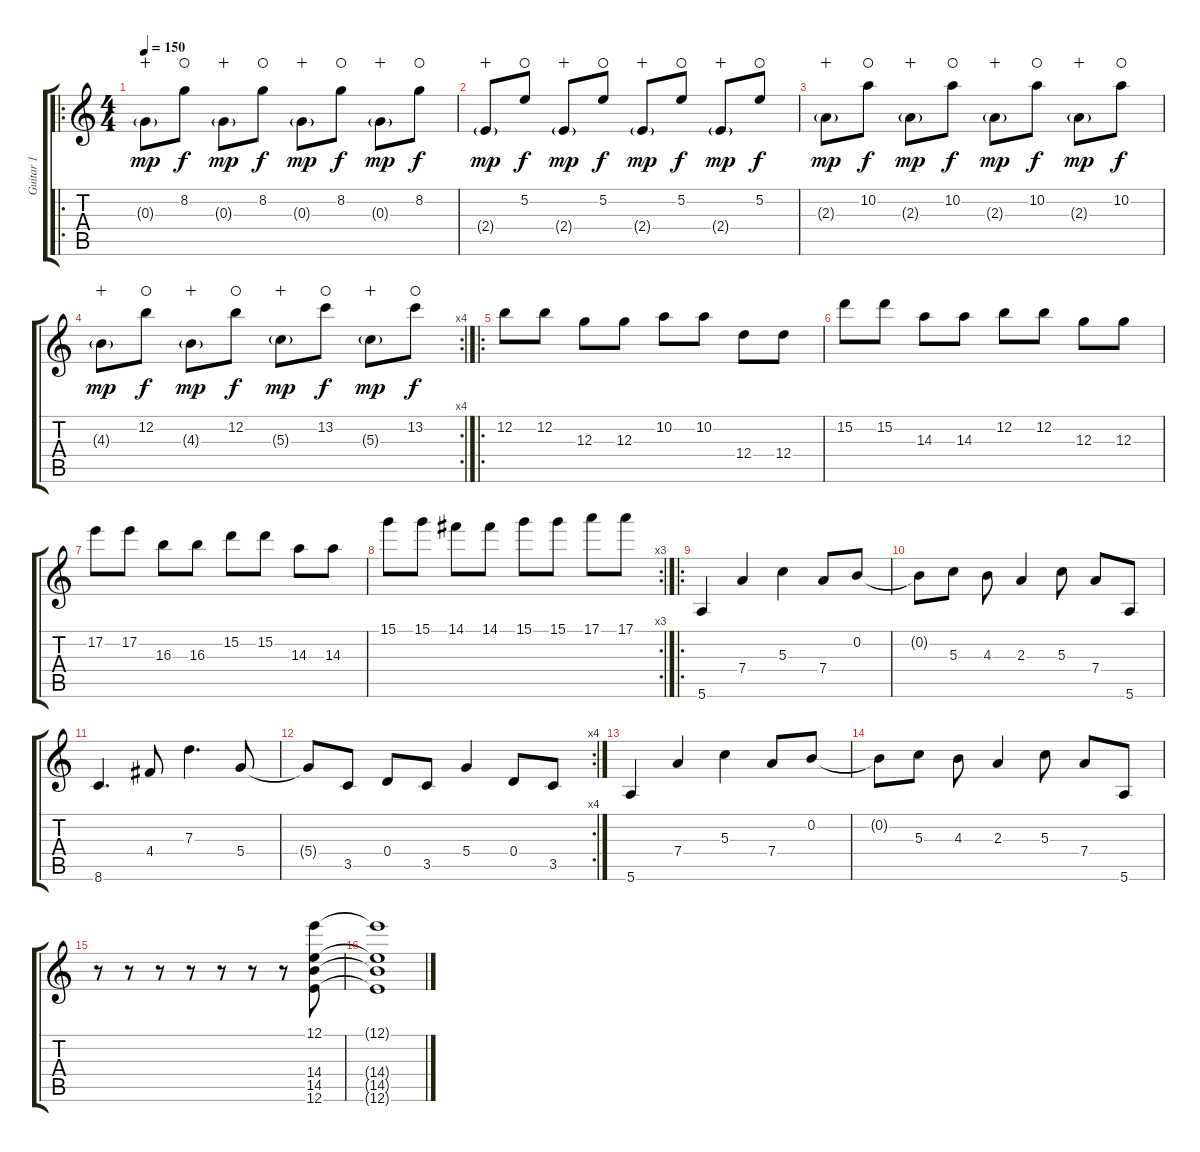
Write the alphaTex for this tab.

\track ("Guitar 1" "Guitar 1") {instrument distortionguitar}
\staff {score tabs}
\tuning (E4 B3 G3 D3 A2 E2) {hide}
\ro
\ts (4 4)
\tempo 150
\clef g2
\ks c
0.3{g}.8{dy mp wahc} 8.2.8{dy f waho} 0.3{g}.8{dy mp wahc} 8.2.8{dy f waho} 0.3{g}.8{dy mp wahc} 8.2.8{dy f waho} 0.3{g}.8{dy mp wahc} 8.2.8{dy f waho} |
2.4{g}.8{dy mp wahc} 5.2.8{dy f waho} 2.4{g}.8{dy mp wahc} 5.2.8{dy f waho} 2.4{g}.8{dy mp wahc} 5.2.8{dy f waho} 2.4{g}.8{dy mp wahc} 5.2.8{dy f waho} |
2.3{g}.8{dy mp wahc} 10.2.8{dy f waho} 2.3{g}.8{dy mp wahc} 10.2.8{dy f waho} 2.3{g}.8{dy mp wahc} 10.2.8{dy f waho} 2.3{g}.8{dy mp wahc} 10.2.8{dy f waho} |
\rc 4
4.3{g}.8{dy mp wahc} 12.2.8{dy f waho} 4.3{g}.8{dy mp wahc} 12.2.8{dy f waho} 5.3{g}.8{dy mp wahc} 13.2.8{dy f waho} 5.3{g}.8{dy mp wahc} 13.2.8{dy f waho} |
\ro
12.2.8 12.2.8 12.3.8 12.3.8 10.2.8 10.2.8 12.4.8 12.4.8 |
15.2.8 15.2.8 14.3.8 14.3.8 12.2.8 12.2.8 12.3.8 12.3.8 |
17.2.8 17.2.8 16.3.8 16.3.8 15.2.8 15.2.8 14.3.8 14.3.8 |
\rc 3
15.1.8 15.1.8 14.1.8 14.1.8 15.1.8 15.1.8 17.1.8 17.1.8 |
\ro
5.6.4 7.4.4 5.3.4 7.4.8 0.2.8 |
0.2{t}.8 5.3.8 4.3.8 2.3.4 5.3.8 7.4.8 5.6.8 |
8.6.4{d} 4.4.8 7.3.4{d} 5.4.8 |
\rc 4
5.4{t}.8 3.5.8 0.4.8 3.5.8 5.4.4 0.4.8 3.5.8 |
5.6.4 7.4.4 5.3.4 7.4.8 0.2.8 |
0.2{t}.8 5.3.8 4.3.8 2.3.4 5.3.8 7.4.8 5.6.8 |
r.8 r.8 r.8 r.8 r.8 r.8 r.8 (12.1 14.4 14.5 12.6).8 |
(12.1{t} 14.4{t} 14.5{t} 12.6{t}).1
